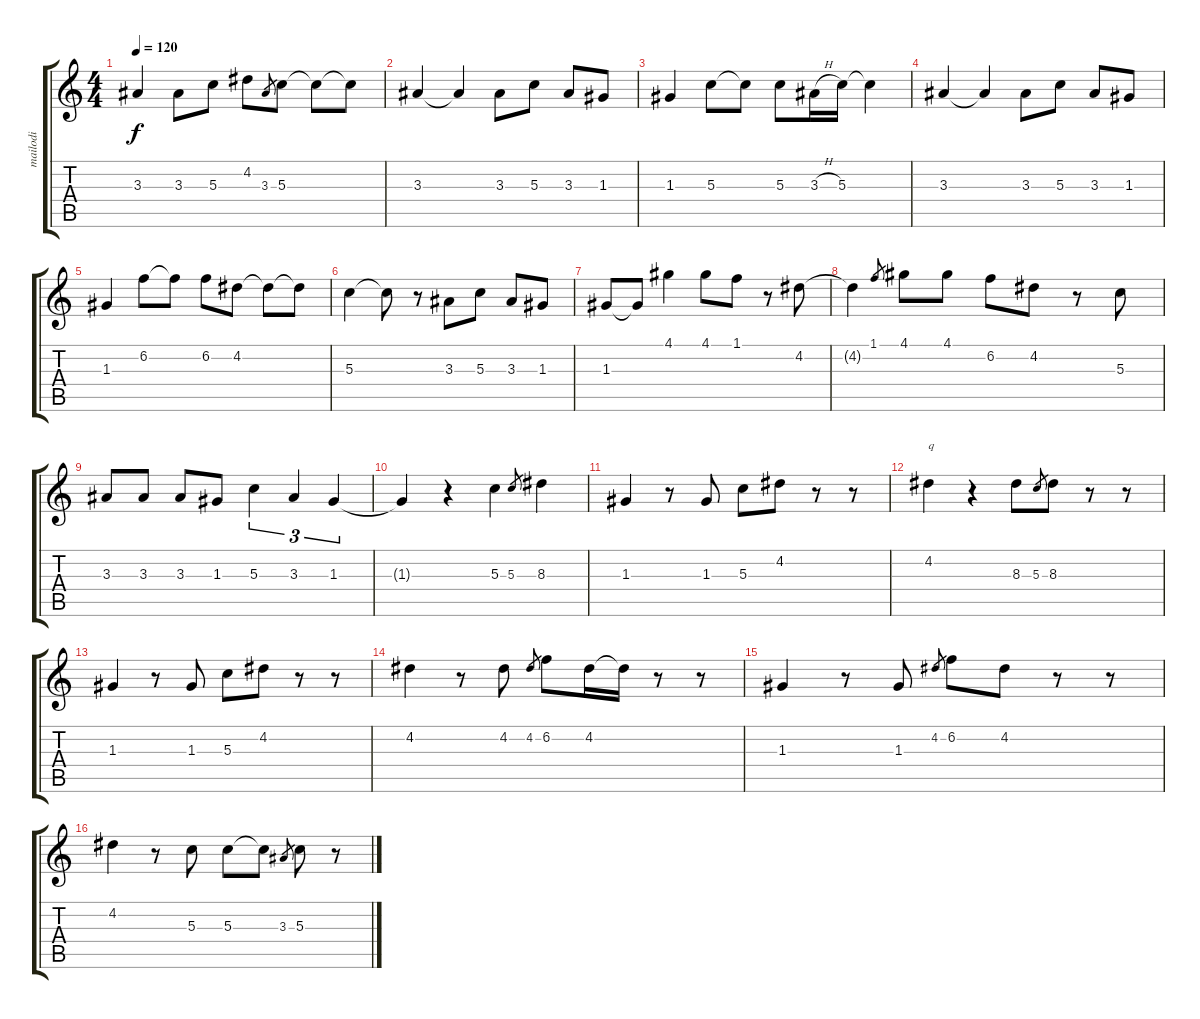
\track ("mailodi" "mailodi") {instrument acousticguitarsteel}
\staff {score tabs}
\tuning (E4 B3 G3 D3 A2 E2) {hide}
\ts (4 4)
\tempo 120
\clef g2
\ks c
3.3.4{dy f} 3.3.8 5.3.8 4.2.8 3.3.8{gr} 5.3.8 5.3{t}.8 5.3{t}.8 |
3.3.4 3.3{t}.4 3.3.8 5.3.8 3.3.8 1.3.8 |
1.3.4 5.3.8 5.3{t}.8 5.3.8 3.3{h}.16 5.3.16 5.3{t}.4 |
3.3.4 3.3{t}.4 3.3.8 5.3.8 3.3.8 1.3.8 |
1.3.4 6.2.8 6.2{t}.8 6.2.8 4.2.8 4.2{t}.8 4.2{t}.8 |
5.3.4 5.3{t}.8 r.8 3.3.8 5.3.8 3.3.8 1.3.8 |
1.3.8 1.3{t}.8 4.1.4 4.1.8 1.1.8 r.8 4.2.8 |
4.2{t}.4 1.1.8{gr} 4.1.8 4.1.8 6.2.8 4.2.8 r.8 5.3.8 |
3.3.8 3.3.8 3.3.8 1.3.8 5.3.4{tu (3 2)} 3.3.4{tu (3 2)} 1.3.4{tu (3 2)} |
1.3{t}.4 r.4 5.3.4 5.3.8{gr} 8.3.4 |
1.3.4 r.8 1.3.8 5.3.8 4.2.8 r.8 r.8 |
4.2.4{txt "q"} r.4 8.3.8 5.3.8{gr} 8.3.8 r.8 r.8 |
1.3.4 r.8 1.3.8 5.3.8 4.2.8 r.8 r.8 |
4.2.4 r.8 4.2.8 4.2.8{gr} 6.2.8 4.2.16 4.2{t}.16 r.8 r.8 |
1.3.4 r.8 1.3.8 4.2.8{gr} 6.2.8 4.2.8 r.8 r.8 |
4.2.4 r.8 5.3.8 5.3.8 5.3{t}.8 3.3.8{gr} 5.3.8 r.8
